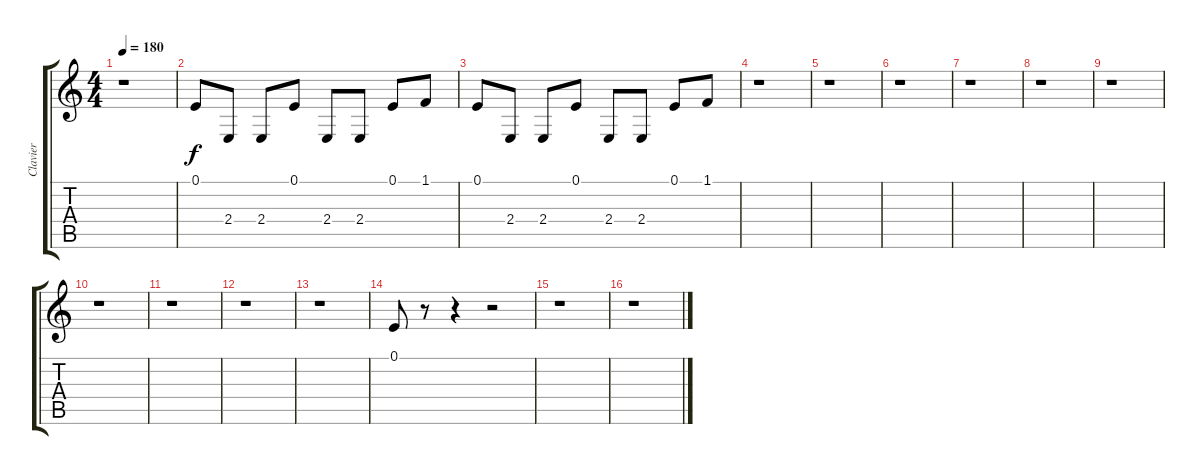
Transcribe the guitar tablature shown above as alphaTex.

\track ("Clavier" "Clavier") {instrument lead8bassandlead}
\staff {score tabs}
\tuning (E4 B3 G3 D3 A2 E2) {hide}
\ts (4 4)
\tempo 180
\clef g2
\ks c
r.1{dy f} |
0.1.8 2.4.8 2.4.8 0.1.8 2.4.8 2.4.8 0.1.8 1.1.8 |
0.1.8 2.4.8 2.4.8 0.1.8 2.4.8 2.4.8 0.1.8 1.1.8 |
r.1 |
r.1 |
r.1 |
r.1 |
r.1 |
r.1 |
r.1 |
r.1 |
r.1 |
r.1 |
0.1.8 r.8 r.4 r.2 |
r.1 |
r.1
